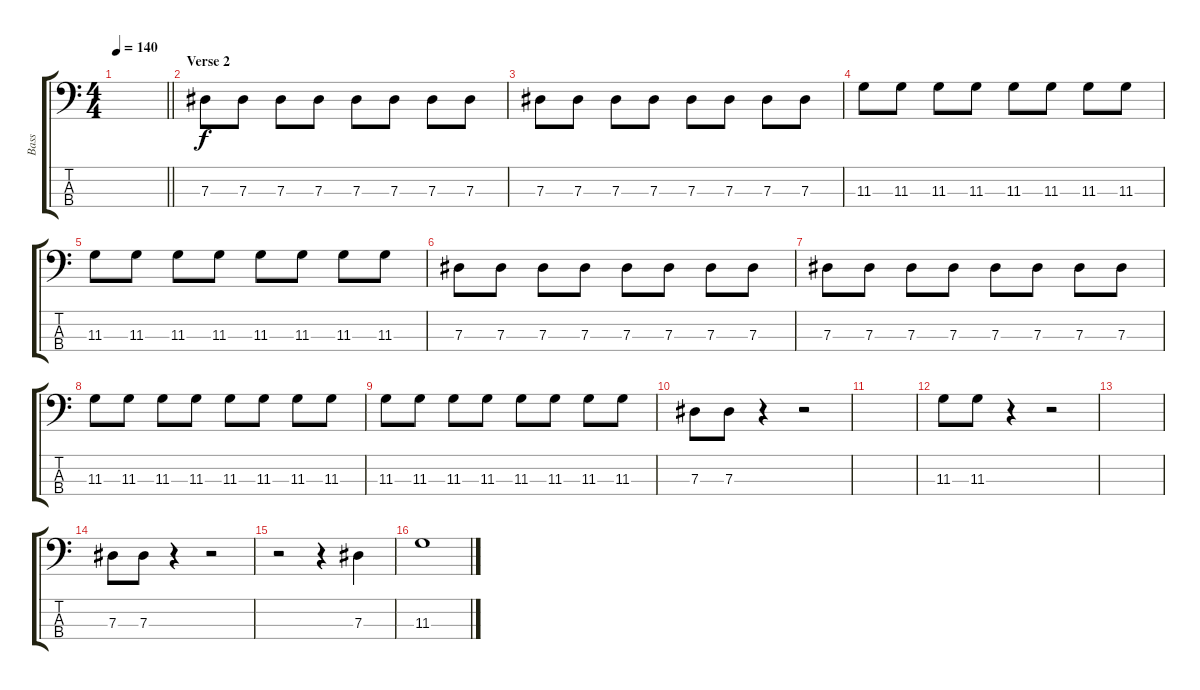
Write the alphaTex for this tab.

\track ("Bass" "Bass") {instrument electricbasspick}
\staff {score tabs}
\tuning (Gb2 Db2 Ab1 Eb1) {hide}
\ts (4 4)
\tempo 140
\clef f4
\barLineRight lightlight
\ks c
|
\section ("" "Verse 2")
7.3.8 7.3.8 7.3.8 7.3.8 7.3.8 7.3.8 7.3.8 7.3.8 |
7.3.8 7.3.8 7.3.8 7.3.8 7.3.8 7.3.8 7.3.8 7.3.8 |
11.3.8 11.3.8 11.3.8 11.3.8 11.3.8 11.3.8 11.3.8 11.3.8 |
11.3.8 11.3.8 11.3.8 11.3.8 11.3.8 11.3.8 11.3.8 11.3.8 |
7.3.8 7.3.8 7.3.8 7.3.8 7.3.8 7.3.8 7.3.8 7.3.8 |
7.3.8 7.3.8 7.3.8 7.3.8 7.3.8 7.3.8 7.3.8 7.3.8 |
11.3.8 11.3.8 11.3.8 11.3.8 11.3.8 11.3.8 11.3.8 11.3.8 |
11.3.8 11.3.8 11.3.8 11.3.8 11.3.8 11.3.8 11.3.8 11.3.8 |
7.3.8 7.3.8 r.4 r.2 |
|
11.3.8 11.3.8 r.4 r.2 |
|
7.3.8 7.3.8 r.4 r.2 |
r.2 r.4 7.3.4 |
11.3.1
